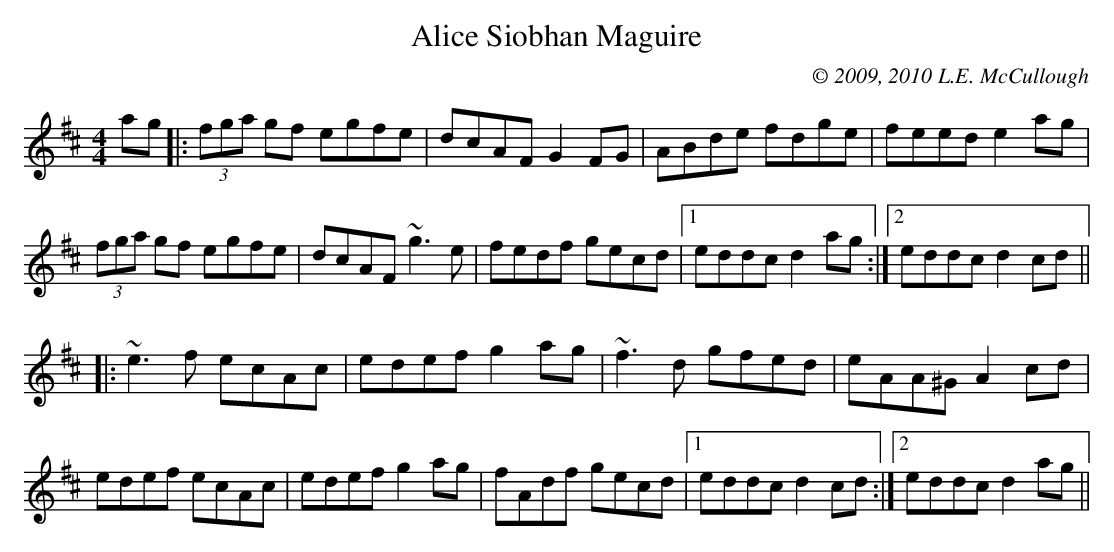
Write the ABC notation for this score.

X:1
T:Alice Siobhan Maguire
C:© 2009, 2010 L.E. McCullough
M:4/4
L:1/8
K:D
ag|: (3fga gf egfe | dcAF G2FG | ABde fdge | feed e2ag |
(3fga gf egfe | dcAF ~g3e | fedf gecd |1 eddc d2ag :|2 eddc d2cd ||
|:~e3f ecAc | edef g2ag | ~f3d gfed | eAA^G A2cd |
edef ecAc | edef g2ag | fAdf gecd |1 eddc d2cd :|2 eddc d2ag ||
